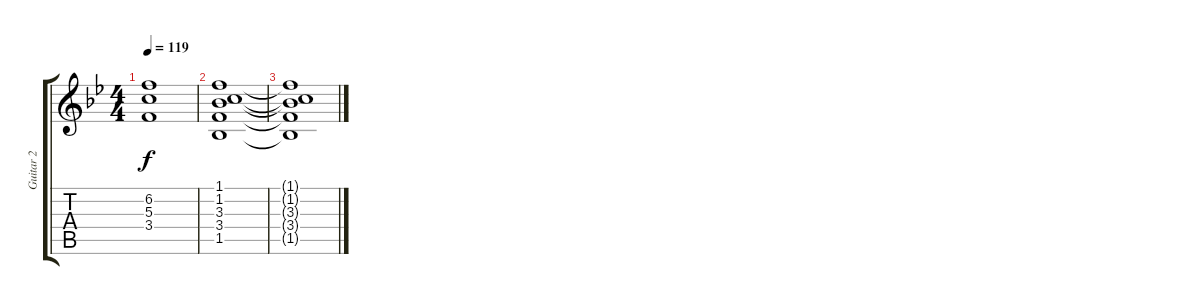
\track ("Guitar 2" "Guitar 2") {instrument overdrivenguitar}
\staff {score tabs}
\tuning (E4 B3 G3 D3 A2 E2) {hide}
\ts (4 4)
\tempo 119
\clef g2
\ks bb
(6.2{t} 5.3{t} 3.4{t}).1{dy f} |
(1.1 1.2 3.3 3.4 1.5).1 |
(1.1{t} 1.2{t} 3.3{t} 3.4{t} 1.5{t}).1
